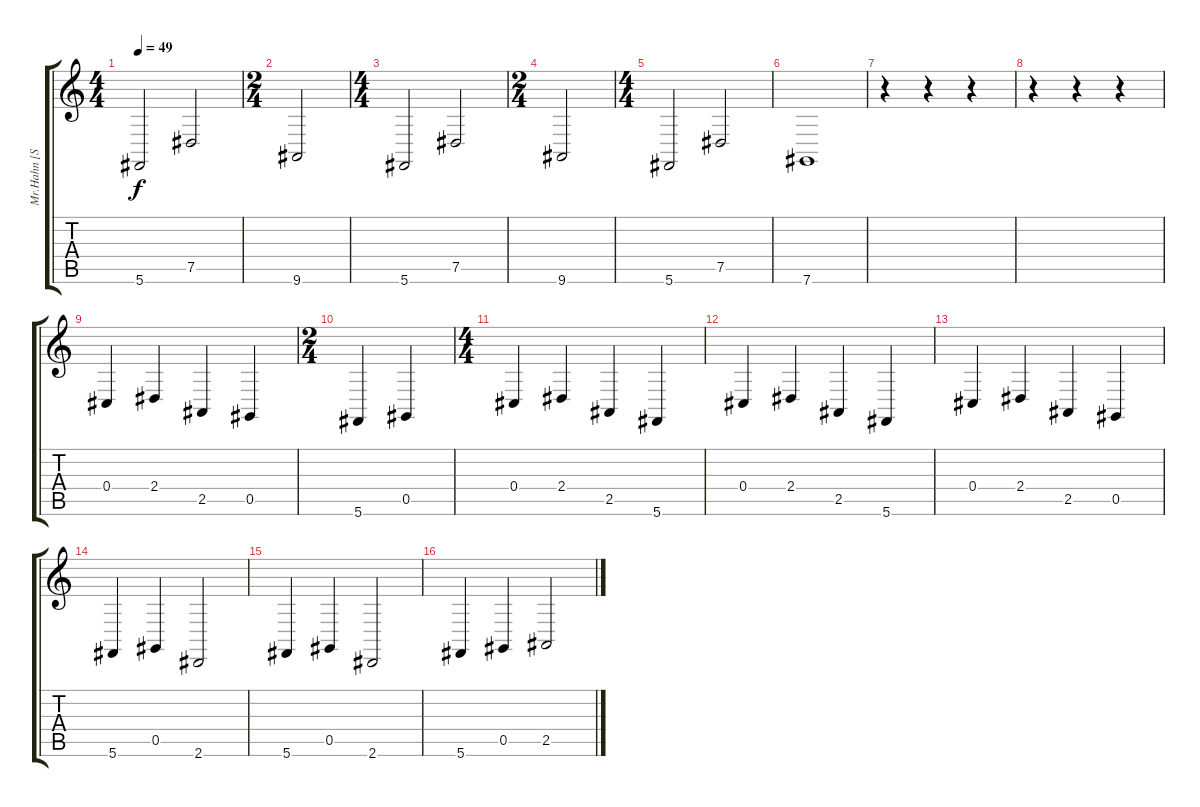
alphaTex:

\track ("Mr.Hahn [Sampler2]" "Mr.Hahn [S") {instrument violin}
\staff {score tabs}
\tuning (Eb4 Bb3 Gb3 Db3 Ab2 Db2) {hide}
\ts (4 4)
\tempo 49
\clef g2
\ks c
5.6.2{dy f} 7.5.2 |
\ts (2 4)
9.6.2 |
\ts (4 4)
5.6.2 7.5.2 |
\ts (2 4)
9.6.2 |
\ts (4 4)
5.6.2 7.5.2 |
7.6.1 |
r.4{balance 8} r.4 r.4 |
r.4 r.4 r.4 |
0.4.4 2.4.4 2.5.4 0.5.4 |
\ts (2 4)
5.6.4 0.5.4 |
\ts (4 4)
0.4.4{balance 8} 2.4.4 2.5.4 5.6.4 |
0.4.4 2.4.4 2.5.4 5.6.4 |
0.4.4 2.4.4 2.5.4 0.5.4 |
5.6.4 0.5.4 2.6.2 |
5.6.4 0.5.4 2.6.2 |
5.6.4 0.5.4 2.5.2
